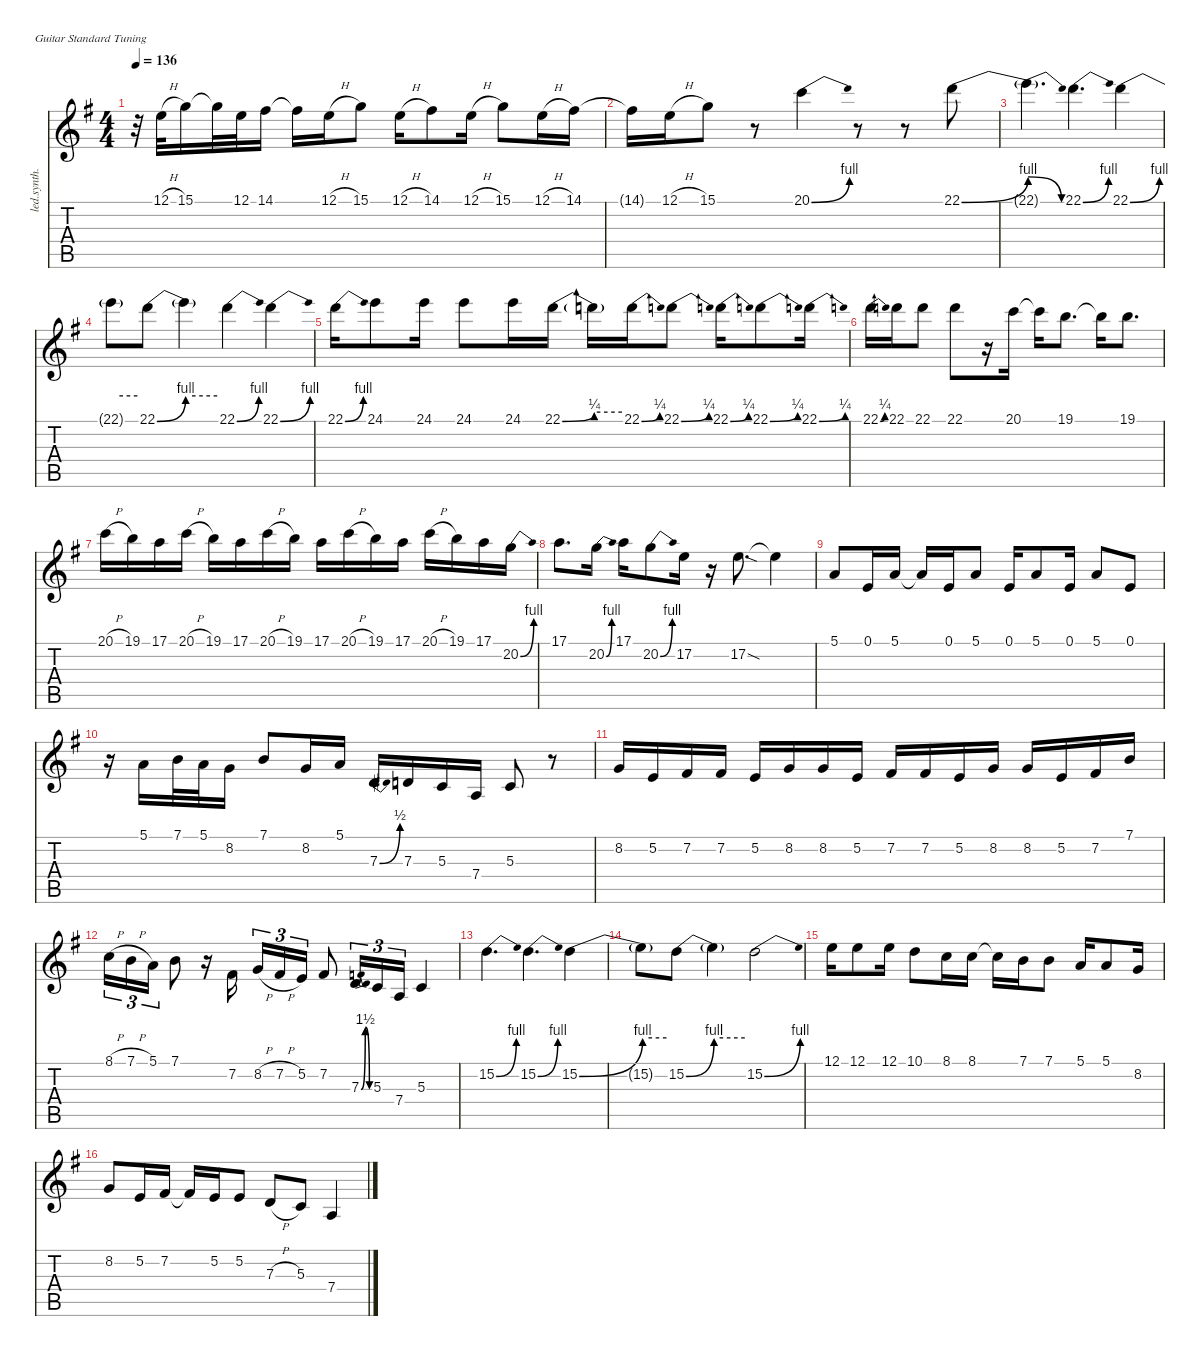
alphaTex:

\defaultSystemsLayout 4
\hideDynamics
\bracketExtendMode nobrackets
\otherSystemsTrackNameOrientation horizontal
\track ("Gtr 1 Overdub" "led.synth.") {instrument lead8bassandlead}
\staff {score tabs}
\tuning (E4 B3 G3 D3 A2 E2)
\ts (4 4)
\tempo 136
\clef g2
\ks g
r.32{dy f beam Down} 12.1{h acc forcenatural}.32{beam Down} 15.1{acc forcenatural}.16{beam Down} 15.1{t acc forcenatural}.32{beam Down} 12.1{acc forcenatural}.32{beam Down} 14.1{acc #}.16{beam Down} 14.1{t acc #}.16{beam Down} 12.1{h acc forcenatural}.16{beam Down} 15.1{acc forcenatural}.8{beam Down} 12.1{h acc forcenatural}.16{beam Down} 14.1{acc #}.8{beam Down} 12.1{h acc forcenatural}.16{beam Down} 15.1{acc forcenatural}.8{beam Down} 12.1{h acc forcenatural}.16{beam Down} 14.1{acc #}.16{beam Down} |
14.1{t acc #}.16{beam Down} 12.1{h acc forcenatural}.16{beam Down} 15.1{acc forcenatural}.8{beam Down} r.8{beam Down} 20.1{be (bend 0 0 9.999999599999999 4) acc forcenatural}.4{beam Down} r.8{beam Down} r.8{beam Down} 22.1{be (bend 0 0 60 4) acc forcenatural}.8{beam Down} |
22.1{be (release 0 4 60 0) t}.4{d beam Down} 22.1{be (bend 0 0 30 4) acc forcenatural}.4{d beam Down} 22.1{be (bend 0 0 60 4) acc forcenatural}.4{beam Down} |
22.1{be (hold 0 4 60 4) t}.8{beam Down} 22.1{be (bend 0 0 60 4) acc forcenatural}.8{beam Down} 22.1{be (hold 0 4 60 4) t}.4{beam Down} 22.1{be (bend 0 0 30 4) acc forcenatural}.4{beam Down} 22.1{be (bend 0 0 30 4) acc forcenatural}.4{beam Down} |
22.1{be (bend 0 0 30 4) acc forcenatural}.16{beam Down} 24.1{acc forcenatural}.8{beam Down} 24.1{acc forcenatural}.16{beam Down} 24.1{acc forcenatural}.8{beam Down} 24.1{acc forcenatural}.16{beam Down} 22.1{be (bend 0 0 60 1) acc forcenatural}.16{beam Down} 22.1{be (hold 0 1 60 1) t acc forcenatural}.16{beam Down} 22.1{be (bend 0 0 30 1) acc forcenatural}.16{beam Down} 22.1{be (bend 0 0 30 1) acc forcenatural}.8{beam Down} 22.1{be (bend 0 0 30 1) acc forcenatural}.16{beam Down} 22.1{be (bend 0 0 30 1) acc forcenatural}.8{beam Down} 22.1{be (bend 0 0 30 1) acc forcenatural}.16{beam Down} |
22.1{be (bend 0 0 30 1) acc forcenatural}.16{beam Down} 22.1{acc forcenatural}.16{beam Down} 22.1{acc forcenatural}.8{beam Down} 22.1{acc forcenatural}.8{beam Down} r.16{beam Down} 20.1{acc forcenatural}.16{beam Down} 20.1{t acc forcenatural}.16{beam Down} 19.1{acc forcenatural}.8{d beam Down} 19.1{t acc forcenatural}.16{beam Down} 19.1{acc forcenatural}.8{d beam Down} |
20.1{h acc forcenatural}.16{beam Down} 19.1{acc forcenatural}.16{beam Down} 17.1{acc forcenatural}.16{beam Down} 20.1{h acc forcenatural}.16{beam Down} 19.1{acc forcenatural}.16{beam Down} 17.1{acc forcenatural}.16{beam Down} 20.1{h acc forcenatural}.16{beam Down} 19.1{acc forcenatural}.16{beam Down} 17.1{acc forcenatural}.16{beam Down} 20.1{h acc forcenatural}.16{beam Down} 19.1{acc forcenatural}.16{beam Down} 17.1{acc forcenatural}.16{beam Down} 20.1{h acc forcenatural}.16{beam Down} 19.1{acc forcenatural}.16{beam Down} 17.1{acc forcenatural}.16{beam Down} 20.2{be (bend 0 0 30 4) acc forcenatural}.16{beam Down} |
17.1{acc forcenatural}.8{d beam Down} 20.2{be (bend 0 0 30 4) acc forcenatural}.16{beam Down} 17.1{acc forcenatural}.16{beam Down} 20.2{be (bend 0 0 30 4) acc forcenatural}.8{beam Down} 17.2{acc forcenatural}.16{beam Down} r.16{beam Down} 17.2{sod acc forcenatural}.8{d beam Down} 17.2{t acc forcenatural}.4{beam Down} |
5.1{acc forcenatural}.8{beam Up} 0.1{acc forcenatural}.16{beam Up} 5.1{acc forcenatural}.16{beam Up} 5.1{t acc forcenatural}.16{beam Up} 0.1{acc forcenatural}.16{beam Up} 5.1{acc forcenatural}.8{beam Up} 0.1{acc forcenatural}.16{beam Up} 5.1{acc forcenatural}.8{beam Up} 0.1{acc forcenatural}.16{beam Up} 5.1{acc forcenatural}.8{beam Up} 0.1{acc forcenatural}.8{beam Up} |
r.16{beam Down} 5.1{acc forcenatural}.16{beam Up} 7.1{acc forcenatural}.32{beam Up} 5.1{acc forcenatural}.32{beam Up} 8.2{acc forcenatural}.16{beam Up} 7.1{acc forcenatural}.8{beam Up} 8.2{acc forcenatural}.16{beam Up} 5.1{acc forcenatural}.16{beam Up} 7.3{be (bend 0 0 30 2) acc forcenatural}.16{beam Up} 7.3{acc forcenatural}.16{beam Up} 5.3{acc forcenatural}.16{beam Up} 7.4{acc forcenatural}.16{beam Up} 5.3{acc forcenatural}.8{beam Up} r.8{beam Up} |
8.2{acc forcenatural}.16{beam Up} 5.2{acc forcenatural}.16{beam Up} 7.2{acc #}.16{beam Up} 7.2{acc #}.16{beam Up} 5.2{acc forcenatural}.16{beam Up} 8.2{acc forcenatural}.16{beam Up} 8.2{acc forcenatural}.16{beam Up} 5.2{acc forcenatural}.16{beam Up} 7.2{acc #}.16{beam Up} 7.2{acc #}.16{beam Up} 5.2{acc forcenatural}.16{beam Up} 8.2{acc forcenatural}.16{beam Up} 8.2{acc forcenatural}.16{beam Up} 5.2{acc forcenatural}.16{beam Up} 7.2{acc #}.16{beam Up} 7.1{acc forcenatural}.16{beam Up} |
8.1{h acc forcenatural}.16{tu (3 2) beam Down} 7.1{h acc forcenatural}.16{tu (3 2) beam Down} 5.1{acc forcenatural}.16{tu (3 2) beam Down} 7.1{acc forcenatural}.8{beam Down} r.16{beam Down} 7.2{acc #}.16{beam Up} 8.2{h acc forcenatural}.16{tu (3 2) beam Up} 7.2{h acc #}.16{tu (3 2) beam Up} 5.2{acc forcenatural}.16{tu (3 2) beam Up} 7.2{acc #}.8{beam Up} 7.3{be (bendrelease 0 0 15 6 30 6 45 0) acc forcenatural}.16{tu (3 2) beam Up} 5.3{acc forcenatural}.16{tu (3 2) beam Up} 7.4{acc forcenatural}.16{tu (3 2) beam Up} 5.3{acc forcenatural}.4{beam Up} |
15.2{be (bend 0 0 30 4) acc forcenatural}.4{d beam Down} 15.2{be (bend 0 0 30 4) acc forcenatural}.4{d beam Down} 15.2{be (bend 0 0 60 4) acc forcenatural}.4{beam Down} |
15.2{be (hold 0 4 60 4) t}.8{beam Down} 15.2{be (bend 0 0 60 4) acc forcenatural}.8{beam Down} 15.2{be (hold 0 4 60 4) t}.4{beam Down} 15.2{be (bend 0 0 30 4) acc forcenatural}.2{beam Down} |
12.1{acc forcenatural}.16{beam Down} 12.1{acc forcenatural}.8{beam Down} 12.1{acc forcenatural}.16{beam Down} 10.1{acc forcenatural}.8{beam Down} 8.1{acc forcenatural}.16{beam Down} 8.1{acc forcenatural}.16{beam Down} 8.1{t acc forcenatural}.16{beam Down} 7.1{acc forcenatural}.16{beam Down} 7.1{acc forcenatural}.8{beam Down} 5.1{acc forcenatural}.16{beam Up} 5.1{acc forcenatural}.8{beam Up} 8.2{acc forcenatural}.16{beam Up} |
8.2{acc forcenatural}.8{beam Up} 5.2{acc forcenatural}.16{beam Up} 7.2{acc #}.16{beam Up} 7.2{t acc #}.16{beam Up} 5.2{acc forcenatural}.16{beam Up} 5.2{acc forcenatural}.8{beam Up} 7.3{h acc forcenatural}.8{beam Up} 5.3{acc forcenatural}.8{beam Up} 7.4{acc forcenatural}.4{beam Up}
